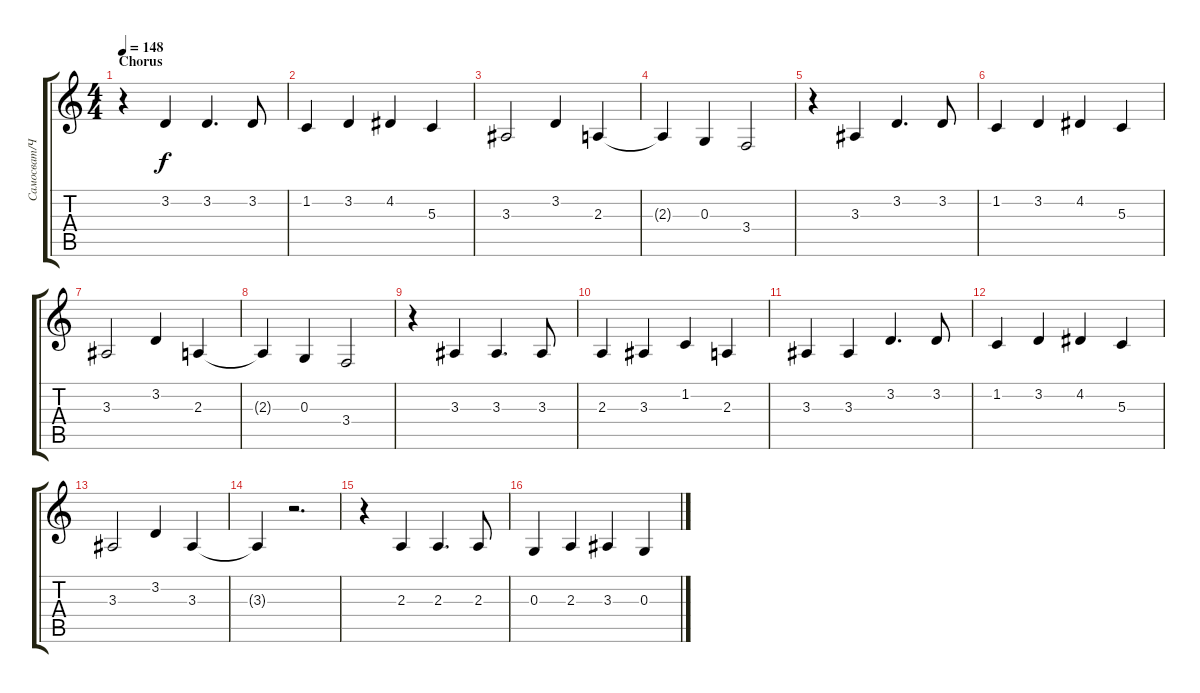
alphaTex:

\track ("Самосват/Чеботарёва" "Самосват/Ч") {instrument flute}
\staff {score tabs}
\tuning (E4 B3 G3 D3 A2 E2) {hide}
\ts (4 4)
\section ("" "Chorus")
\tempo 148
\clef g2
\ks c
r.4{dy f} 3.2.4 3.2.4{d} 3.2.8 |
1.2.4 3.2.4 4.2.4 5.3.4 |
3.3.2 3.2.4 2.3.4 |
2.3{t}.4 0.3.4 3.4.2 |
r.4 3.3.4 3.2.4{d} 3.2.8 |
1.2.4 3.2.4 4.2.4 5.3.4 |
3.3.2 3.2.4 2.3.4 |
2.3{t}.4 0.3.4 3.4.2 |
r.4 3.3.4 3.3.4{d} 3.3.8 |
2.3.4 3.3.4 1.2.4 2.3.4 |
3.3.4 3.3.4 3.2.4{d} 3.2.8 |
1.2.4 3.2.4 4.2.4 5.3.4 |
3.3.2 3.2.4 3.3.4 |
3.3{t}.4 r.2{d} |
r.4 2.3.4 2.3.4{d} 2.3.8 |
0.3.4 2.3.4 3.3.4 0.3.4
